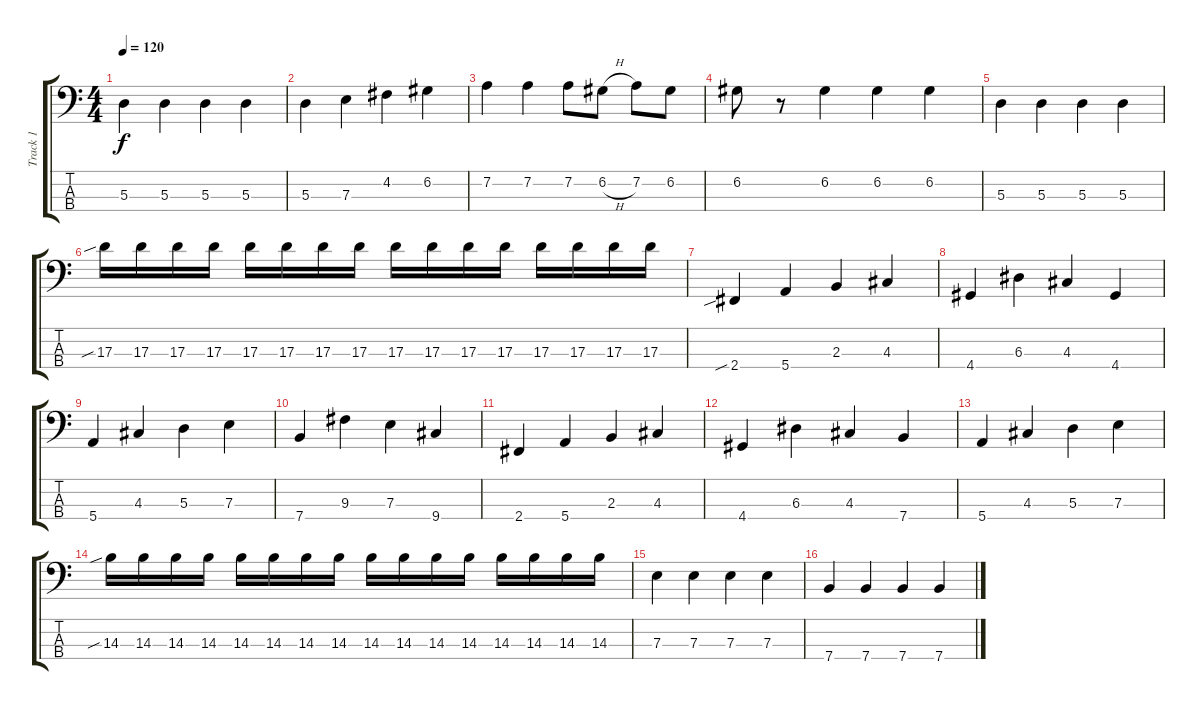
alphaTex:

\track ("Track 1" "Track 1") {instrument electricbassfinger}
\staff {score tabs}
\tuning (G2 D2 A1 E1) {hide}
\ts (4 4)
\tempo 120
\clef f4
\ks c
5.3.4{dy f} 5.3.4 5.3.4 5.3.4 |
5.3.4 7.3.4 4.2.4 6.2.4 |
7.2.4 7.2.4 7.2.8 6.2{h}.8 7.2.8 6.2.8 |
6.2.8 r.8 6.2.4 6.2.4 6.2.4 |
5.3.4 5.3.4 5.3.4 5.3.4 |
17.3{sib}.16 17.3.16 17.3.16 17.3.16 17.3.16 17.3.16 17.3.16 17.3.16 17.3.16 17.3.16 17.3.16 17.3.16 17.3.16 17.3.16 17.3.16 17.3.16 |
2.4{sib}.4 5.4.4 2.3.4 4.3.4 |
4.4.4 6.3.4 4.3.4 4.4.4 |
5.4.4 4.3.4 5.3.4 7.3.4 |
7.4.4 9.3.4 7.3.4 9.4.4 |
2.4.4 5.4.4 2.3.4 4.3.4 |
4.4.4 6.3.4 4.3.4 7.4.4 |
5.4.4 4.3.4 5.3.4 7.3.4 |
14.3{sib}.16 14.3.16 14.3.16 14.3.16 14.3.16 14.3.16 14.3.16 14.3.16 14.3.16 14.3.16 14.3.16 14.3.16 14.3.16 14.3.16 14.3.16 14.3.16 |
7.3.4 7.3.4 7.3.4 7.3.4 |
7.4.4 7.4.4 7.4.4 7.4.4
